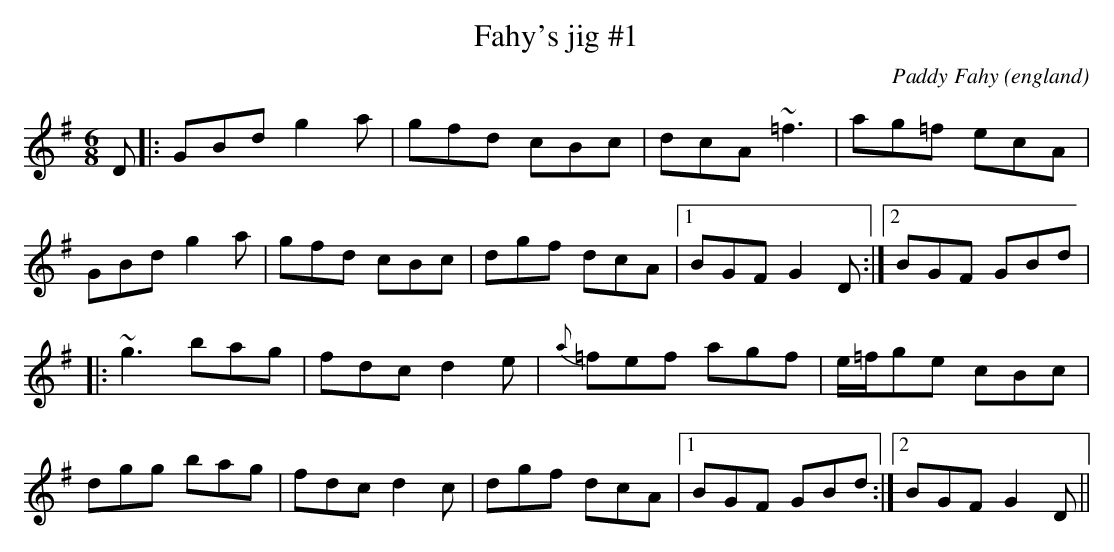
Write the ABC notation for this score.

X:1
T:Fahy's jig #1
O:england
C:Paddy Fahy
M:6/8
L:1/8
K:G
D|:GBd g2a|gfd cBc|dcA ~=f3|ag=f ecA|
GBd g2a|gfd cBc|dgf dcA|1 BGF G2D:|2 BGF GBd|
|:~g3 bag|fdc d2e|{a}=fef agf|e/2=f/2ge cBc|
dgg bag|fdc d2c|dgf dcA|1 BGF GBd:|2 BGF G2D||
